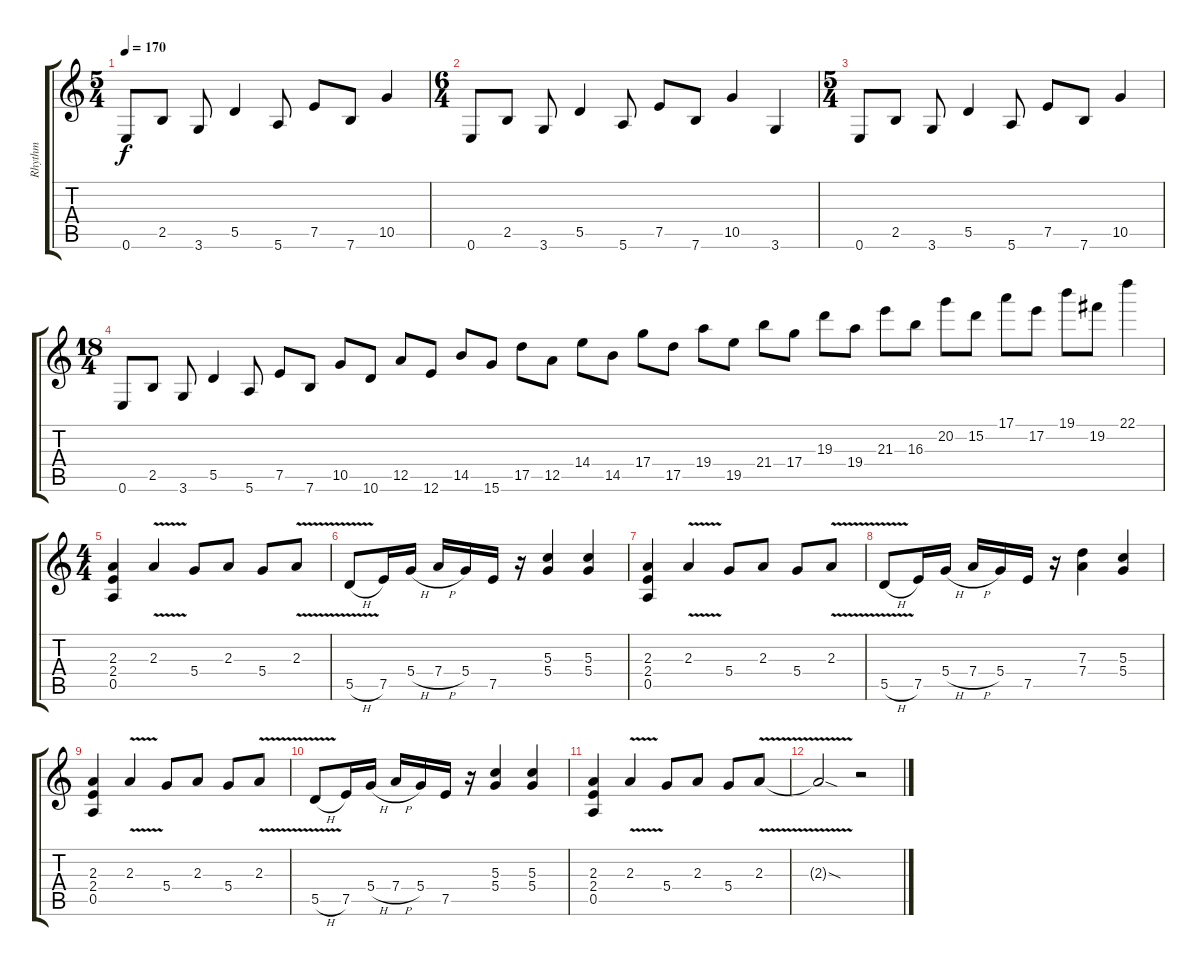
\track ("Rhythm" "Rhythm") {instrument overdrivenguitar}
\staff {score tabs}
\tuning (E4 B3 G3 D3 A2 E2) {hide}
\ts (5 4)
\tempo 170
\clef g2
\ks c
0.6.8{dy f} 2.5.8 3.6.8 5.5.4 5.6.8 7.5.8 7.6.8 10.5.4 |
\ts (6 4)
0.6.8 2.5.8 3.6.8 5.5.4 5.6.8 7.5.8 7.6.8 10.5.4 3.6.4 |
\ts (5 4)
0.6.8 2.5.8 3.6.8 5.5.4 5.6.8 7.5.8 7.6.8 10.5.4 |
\ts (18 4)
0.6.8 2.5.8 3.6.8 5.5.4 5.6.8 7.5.8 7.6.8 10.5.8 10.6.8 12.5.8 12.6.8 14.5.8 15.6.8 17.5.8 12.5.8 14.4.8 14.5.8 17.4.8 17.5.8 19.4.8 19.5.8 21.4.8 17.4.8 19.3.8 19.4.8 21.3.8 16.3.8 20.2.8 15.2.8 17.1.8 17.2.8 19.1.8 19.2.8 22.1.4 |
\ts (4 4)
(2.3 2.4 0.5).4 2.3{v}.4 5.4.8 2.3.8 5.4.8 2.3{v}.8 |
5.5{v h}.8 7.5.16 5.4{h}.16 7.4{h}.16 5.4.16 7.5.16 r.16 (5.3 5.4).4 (5.3 5.4).4 |
(2.3 2.4 0.5).4 2.3{v}.4 5.4.8 2.3.8 5.4.8 2.3{v}.8 |
5.5{v h}.8 7.5.16 5.4{h}.16 7.4{h}.16 5.4.16 7.5.16 r.16 (7.3 7.4).4 (5.3 5.4).4 |
(2.3 2.4 0.5).4 2.3{v}.4 5.4.8 2.3.8 5.4.8 2.3{v}.8 |
5.5{v h}.8 7.5.16 5.4{h}.16 7.4{h}.16 5.4.16 7.5.16 r.16 (5.3 5.4).4 (5.3 5.4).4 |
(2.3 2.4 0.5).4 2.3{v}.4 5.4.8 2.3.8 5.4.8 2.3{v}.8 |
2.3{sod t}.2 r.2
